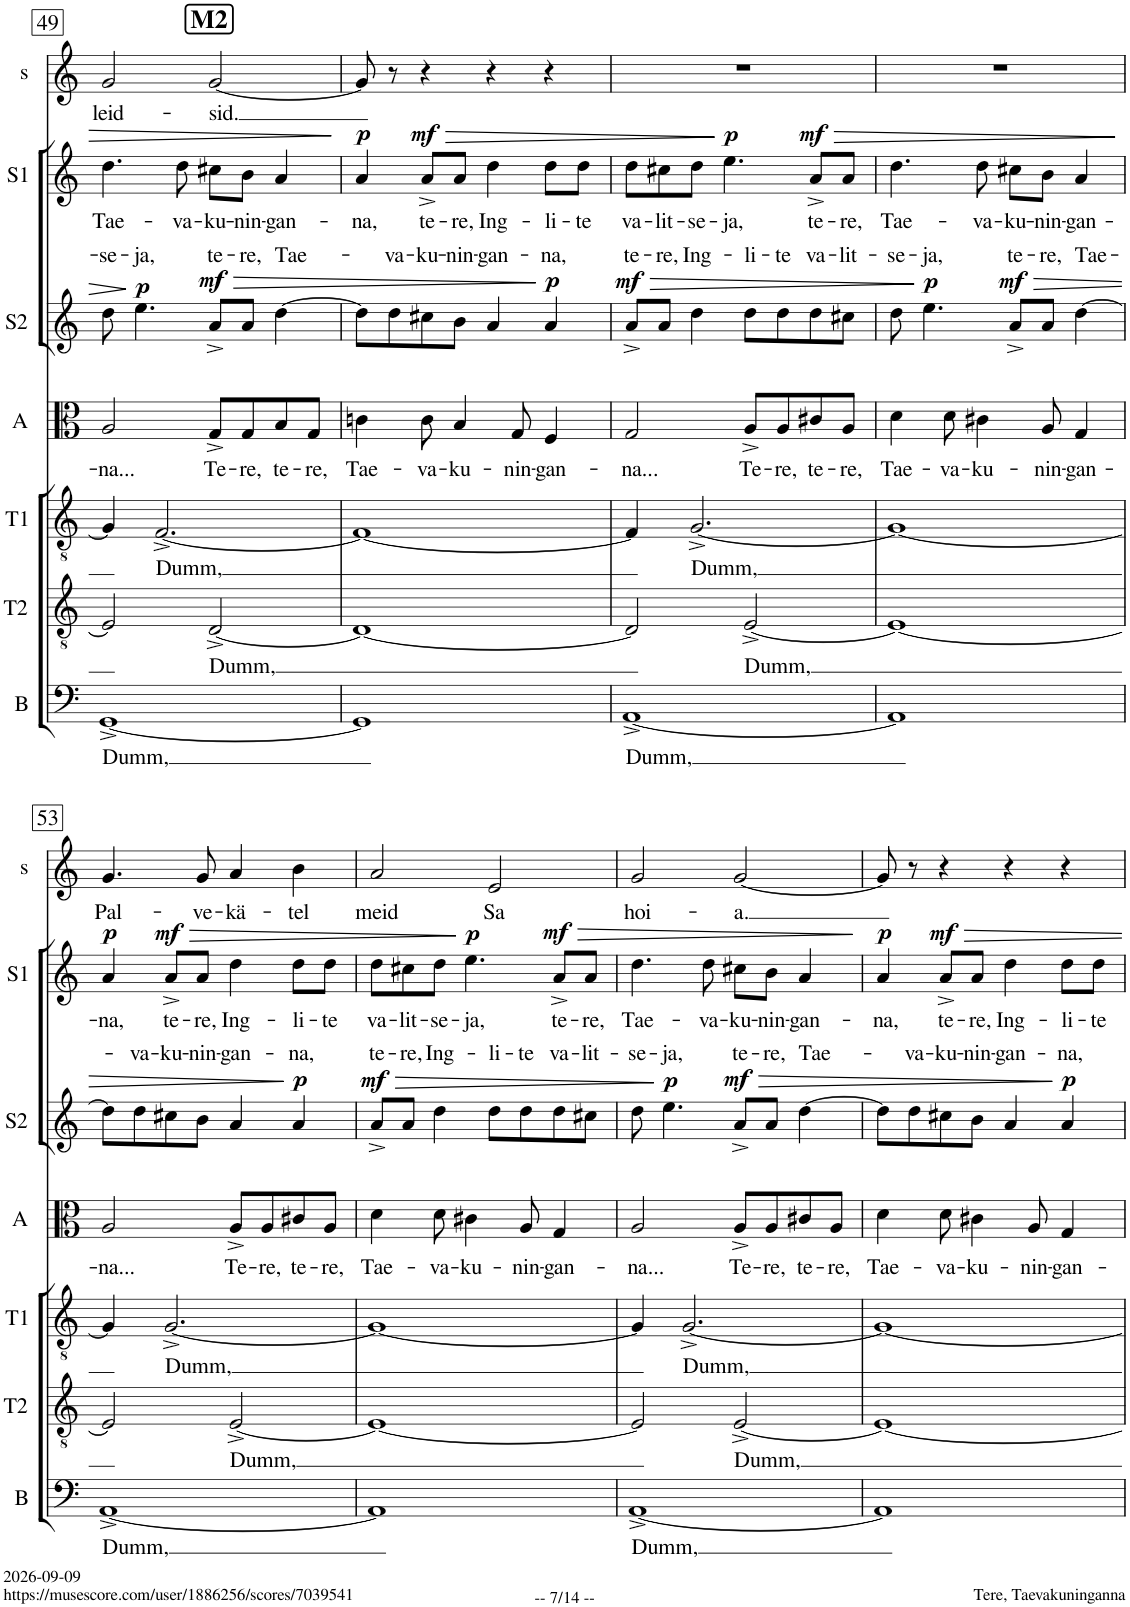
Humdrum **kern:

**kern	**text	**kern	**text	**kern	**text	**kern	**text	**kern	**text	**dynam	**kern	**text	**dynam	**kern	**text
*part7	*part7	*part6	*part6	*part5	*part5	*part4	*part4	*part3	*part3	*part3	*part2	*part2	*part2	*part1	*part1
*staff7	*staff7	*staff6	*staff6	*staff5	*staff5	*staff4	*staff4	*staff3	*staff3	*staff3	*staff2	*staff2	*staff2	*staff1	*staff1
*I"Bass	*	*I"Tenor II	*	*I"Tenor I	*	*I"Alto	*	*I"Soprano II	*	*	*I"Soprano I	*	*	*I"Solo	*
*I'B	*	*I'T2	*	*I'T1	*	*I'A	*	*I'S2	*	*	*I'S1	*	*	*I's	*
!!LO:PB:g=z
*clefF4	*	*clefGv2	*	*clefGv2	*	*clefC3	*	*clefG2	*	*	*clefG2	*	*	*clefG2	*
*	*	*	*	*	*	*Trd1c2	*	*	*	*	*	*	*	*	*
*k[]	*	*k[]	*	*k[]	*	*k[]	*	*k[]	*	*	*k[]	*	*	*k[]	*
*M4/4	*	*M4/4	*	*M4/4	*	*M4/4	*	*M4/4	*	*	*M4/4	*	*	*M4/4	*
!!LO:REH:place=s1:a:B:cj:fs=14:t=M2:qo=2
=49	=49	=49	=49	=49	=49	=49	=49	=49	=49	=49	=49	=49	=49	=49	=49
!	!LO:LY:b	!	!	!	!	!	!LO:LY:b	!	!LO:LY:a	!	!	!LO:LY:b	!	!	!LO:LY:b
[1GG^	Dumm,	2E/]	.	4G/]	.	2A/	-na...	8dd\	-se-	.	4.dd\	Tae-	.	2g/	leid-
!	!	!	!	!	!	!	!	!	!LO:LY:a	!LO:DY:a	!	!	!	!	!
.	.	.	.	.	.	.	.	4.ee\	-ja,	p	.	.	.	.	.
!	!	!	!	!	!LO:LY:b	!	!	!	!	!	!	!	!	!	!
.	.	.	.	[2.F^/	Dumm,	.	.	.	.	.	.	.	.	.	.
!	!	!	!	!	!	!	!	!	!	!	!	!LO:LY:b	!	!	!
.	.	.	.	.	.	.	.	.	.	.	8dd\	-va-	.	.	.
!	!	!	!LO:LY:b	!	!	!	!LO:LY:b	!	!LO:LY:a	!LO:HP:b	!	!LO:LY:b	!	!	!LO:LY:b
!	!	!	!	!	!	!	!	!	!	!LO:DY:n=1:a	!	!	!	!	!
.	.	[2D^/	Dumm,	.	.	8G^/L	Te-	8a^/L	te-	> mf	8cc#X\L	-ku-	.	[2g/	-sid.
!	!	!	!	!	!	!	!LO:LY:b	!	!LO:LY:a	!	!	!LO:LY:b	!	!	!
.	.	.	.	.	.	8G/	-re,	8a/J	-re,	.	8b\J	-nin-	.	.	.
!	!	!	!	!	!	!	!LO:LY:b	!	!LO:LY:a	!	!	!LO:LY:b	!	!	!
.	.	.	.	.	.	8B/	te-	[4dd\	Tae-	.	4a/	-gan-	.	.	.
!	!	!	!	!	!	!	!LO:LY:b	!	!	!	!	!	!	!	!
.	.	.	.	.	.	8G/J	-re,	.	.	.	.	.	.	.	.
=50	=50	=50	=50	=50	=50	=50	=50	=50	=50	=50	=50	=50	=50	=50	=50
!	!	!	!	!	!	!	!LO:LY:b	!	!	!	!	!LO:LY:b	!LO:DY:a	!	!
1GG]	.	1D_	.	1F_	.	4cn\	Tae-	8dd\L]	.	.	4a/	-na,	p	8g/]	.
!	!	!	!	!	!	!	!	!	!LO:LY:a	!	!	!	!	!	!
.	.	.	.	.	.	.	.	8dd\	-va-	.	.	.	.	8r	.
!	!	!	!	!	!	!	!LO:LY:b	!	!LO:LY:a	!	!	!LO:LY:b	!LO:HP:b	!	!
!	!	!	!	!	!	!	!	!	!	!	!	!	!LO:DY:n=1:a	!	!
.	.	.	.	.	.	8c\	-va-	8cc#X\	-ku-	.	8a^/L	te-	> mf	4r	.
!	!	!	!	!	!	!	!LO:LY:b	!	!LO:LY:a	!	!	!LO:LY:b	!	!	!
.	.	.	.	.	.	4B/	-ku-	8b\J	-nin-	.	8a/J	-re,	.	.	.
!	!	!	!	!	!	!	!	!	!LO:LY:a	!	!	!LO:LY:b	!	!	!
.	.	.	.	.	.	.	.	4a/	-gan-	.	4dd\	Ing-	.	4r	.
!	!	!	!	!	!	!	!LO:LY:b	!	!	!	!	!	!	!	!
.	.	.	.	.	.	8G/	-nin-	.	.	.	.	.	.	.	.
!	!	!	!	!	!	!	!LO:LY:b	!	!LO:LY:a	!LO:DY:n=1:a	!	!LO:LY:b	!	!	!
.	.	.	.	.	.	4F/	-gan-	4a/	-na,	] p	8dd\L	-li-	.	4r	.
!	!	!	!	!	!	!	!	!	!	!	!	!LO:LY:b	!	!	!
.	.	.	.	.	.	.	.	.	.	.	8dd\J	-te	.	.	.
=51	=51	=51	=51	=51	=51	=51	=51	=51	=51	=51	=51	=51	=51	=51	=51
!	!LO:LY:b	!	!	!	!	!	!LO:LY:b	!	!LO:LY:a	!LO:HP:b	!	!LO:LY:b	!	!	!
!	!	!	!	!	!	!	!	!	!	!LO:DY:n=1:a	!	!	!	!	!
[1AA^	Dumm,	2D/]	.	4F/]	.	2G/	-na...	8a^/L	te-	> mf	8dd\L	va-	.	1r	.
!	!	!	!	!	!	!	!	!	!LO:LY:a	!	!	!LO:LY:b	!	!	!
.	.	.	.	.	.	.	.	8a/J	-re,	.	8cc#X\	-lit-	.	.	.
!	!	!	!	!	!LO:LY:b	!	!	!	!LO:LY:a	!	!	!LO:LY:b	!	!	!
.	.	.	.	[2.G^/	Dumm,	.	.	4dd\	Ing-	.	8dd\J	-se-	.	.	.
!	!	!	!	!	!	!	!	!	!	!	!	!LO:LY:b	!LO:DY:n=1:a	!	!
.	.	.	.	.	.	.	.	.	.	.	4.ee\	-ja,	] p	.	.
!	!	!	!LO:LY:b	!	!	!	!LO:LY:b	!	!LO:LY:a	!	!	!	!	!	!
.	.	[2E^/	Dumm,	.	.	8A^/L	Te-	8dd\L	-li-	.	.	.	.	.	.
!	!	!	!	!	!	!	!LO:LY:b	!	!LO:LY:a	!	!	!	!	!	!
.	.	.	.	.	.	8A/	-re,	8dd\	-te	.	.	.	.	.	.
!	!	!	!	!	!	!	!LO:LY:b	!	!LO:LY:a	!	!	!LO:LY:b	!LO:HP:b	!	!
!	!	!	!	!	!	!	!	!	!	!	!	!	!LO:DY:n=2:a	!	!
.	.	.	.	.	.	8c#X/	te-	8dd\	va-	.	8a^/L	te-	> mf	.	.
!	!	!	!	!	!	!	!LO:LY:b	!	!LO:LY:a	!	!	!LO:LY:b	!	!	!
.	.	.	.	.	.	8A/J	-re,	8cc#X\J	-lit-	.	8a/J	-re,	.	.	.
=52	=52	=52	=52	=52	=52	=52	=52	=52	=52	=52	=52	=52	=52	=52	=52
!	!	!	!	!	!	!	!LO:LY:b	!	!LO:LY:a	!	!	!LO:LY:b	!	!	!
1AA]	.	1E_	.	1G_	.	4d\	Tae-	8dd\	-se-	.	4.dd\	Tae-	.	1r	.
!	!	!	!	!	!	!	!	!	!LO:LY:a	!LO:DY:n=1:a	!	!	!	!	!
.	.	.	.	.	.	.	.	4.ee\	-ja,	] p	.	.	.	.	.
!	!	!	!	!	!	!	!LO:LY:b	!	!	!	!	!	!	!	!
.	.	.	.	.	.	8d\	-va-	.	.	.	.	.	.	.	.
!	!	!	!	!	!	!	!LO:LY:b	!	!	!	!	!LO:LY:b	!	!	!
.	.	.	.	.	.	4c#X\	-ku-	.	.	.	8dd\	-va-	.	.	.
!	!	!	!	!	!	!	!	!	!LO:LY:a	!LO:HP:b	!	!LO:LY:b	!	!	!
!	!	!	!	!	!	!	!	!	!	!LO:DY:n=2:a	!	!	!	!	!
.	.	.	.	.	.	.	.	8a^/L	te-	> mf	8cc#X\L	-ku-	.	.	.
!	!	!	!	!	!	!	!LO:LY:b	!	!LO:LY:a	!	!	!LO:LY:b	!	!	!
.	.	.	.	.	.	8A/	-nin-	8a/J	-re,	.	8b\J	-nin-	.	.	.
!	!	!	!	!	!	!	!LO:LY:b	!	!LO:LY:a	!	!	!LO:LY:b	!	!	!
.	.	.	.	.	.	4G/	-gan-	[4dd\	Tae-	.	4a/	-gan-	.	.	.
.	.	.	.	.	.	.	.	.	.	.	.	.	]	.	.
!!LO:LB:g=z
=53	=53	=53	=53	=53	=53	=53	=53	=53	=53	=53	=53	=53	=53	=53	=53
!	!LO:LY:b	!	!	!	!	!	!LO:LY:b	!	!	!	!	!LO:LY:b	!LO:DY:a	!	!LO:LY:b
[1AA^	Dumm,	2E/]	.	4G/]	.	2A/	-na...	8dd\L]	.	.	4a/	-na,	p	4.g/	Pal-
!	!	!	!	!	!	!	!	!	!LO:LY:a	!	!	!	!	!	!
.	.	.	.	.	.	.	.	8dd\	-va-	.	.	.	.	.	.
!	!	!	!	!	!LO:LY:b	!	!	!	!LO:LY:a	!	!	!LO:LY:b	!LO:HP:b	!	!
!	!	!	!	!	!	!	!	!	!	!	!	!	!LO:DY:n=1:a	!	!
.	.	.	.	[2.G^/	Dumm,	.	.	8cc#X\	-ku-	.	8a^/L	te-	> mf	.	.
!	!	!	!	!	!	!	!	!	!LO:LY:a	!	!	!LO:LY:b	!	!	!LO:LY:b
.	.	.	.	.	.	.	.	8b\J	-nin-	.	8a/J	-re,	.	8g/	-ve-
!	!	!	!LO:LY:b	!	!	!	!LO:LY:b	!	!LO:LY:a	!	!	!LO:LY:b	!	!	!LO:LY:b
.	.	[2E^/	Dumm,	.	.	8A^/L	Te-	4a/	-gan-	.	4dd\	Ing-	.	4a/	-kä-
!	!	!	!	!	!	!	!LO:LY:b	!	!	!	!	!	!	!	!
.	.	.	.	.	.	8A/	-re,	.	.	.	.	.	.	.	.
!	!	!	!	!	!	!	!LO:LY:b	!	!LO:LY:a	!LO:DY:n=1:a	!	!LO:LY:b	!	!	!LO:LY:b
.	.	.	.	.	.	8c#X/	te-	4a/	-na,	] p	8dd\L	-li-	.	4b\	-tel
!	!	!	!	!	!	!	!LO:LY:b	!	!	!	!	!LO:LY:b	!	!	!
.	.	.	.	.	.	8A/J	-re,	.	.	.	8dd\J	-te	.	.	.
=54	=54	=54	=54	=54	=54	=54	=54	=54	=54	=54	=54	=54	=54	=54	=54
!	!	!	!	!	!	!	!LO:LY:b	!	!LO:LY:a	!LO:HP:b	!	!LO:LY:b	!	!	!LO:LY:b
!	!	!	!	!	!	!	!	!	!	!LO:DY:n=1:a	!	!	!	!	!
1AA]	.	1E_	.	1G_	.	4d\	Tae-	8a^/L	te-	> mf	8dd\L	va-	.	2a/	meid
!	!	!	!	!	!	!	!	!	!LO:LY:a	!	!	!LO:LY:b	!	!	!
.	.	.	.	.	.	.	.	8a/J	-re,	.	8cc#X\	-lit-	.	.	.
!	!	!	!	!	!	!	!LO:LY:b	!	!LO:LY:a	!	!	!LO:LY:b	!	!	!
.	.	.	.	.	.	8d\	-va-	4dd\	Ing-	.	8dd\J	-se-	.	.	.
!	!	!	!	!	!	!	!LO:LY:b	!	!	!	!	!LO:LY:b	!LO:DY:n=1:a	!	!
.	.	.	.	.	.	4c#X\	-ku-	.	.	.	4.ee\	-ja,	] p	.	.
!	!	!	!	!	!	!	!	!	!LO:LY:a	!	!	!	!	!	!LO:LY:b
.	.	.	.	.	.	.	.	8dd\L	-li-	.	.	.	.	2e/	Sa
!	!	!	!	!	!	!	!LO:LY:b	!	!LO:LY:a	!	!	!	!	!	!
.	.	.	.	.	.	8A/	-nin-	8dd\	-te	.	.	.	.	.	.
!	!	!	!	!	!	!	!LO:LY:b	!	!LO:LY:a	!	!	!LO:LY:b	!LO:HP:b	!	!
!	!	!	!	!	!	!	!	!	!	!	!	!	!LO:DY:n=2:a	!	!
.	.	.	.	.	.	4G/	-gan-	8dd\	va-	.	8a^/L	te-	> mf	.	.
!	!	!	!	!	!	!	!	!	!LO:LY:a	!	!	!LO:LY:b	!	!	!
.	.	.	.	.	.	.	.	8cc#X\J	-lit-	.	8a/J	-re,	.	.	.
=55	=55	=55	=55	=55	=55	=55	=55	=55	=55	=55	=55	=55	=55	=55	=55
!	!LO:LY:b	!	!	!	!	!	!LO:LY:b	!	!LO:LY:a	!	!	!LO:LY:b	!	!	!LO:LY:b
[1AA^	Dumm,	2E/]	.	4G/]	.	2A/	-na...	8dd\	-se-	.	4.dd\	Tae-	.	2g/	hoi-
!	!	!	!	!	!	!	!	!	!LO:LY:a	!LO:DY:n=1:a	!	!	!	!	!
.	.	.	.	.	.	.	.	4.ee\	-ja,	] p	.	.	.	.	.
!	!	!	!	!	!LO:LY:b	!	!	!	!	!	!	!	!	!	!
.	.	.	.	[2.G^/	Dumm,	.	.	.	.	.	.	.	.	.	.
!	!	!	!	!	!	!	!	!	!	!	!	!LO:LY:b	!	!	!
.	.	.	.	.	.	.	.	.	.	.	8dd\	-va-	.	.	.
!	!	!	!LO:LY:b	!	!	!	!LO:LY:b	!	!LO:LY:a	!LO:HP:b	!	!LO:LY:b	!	!	!LO:LY:b
!	!	!	!	!	!	!	!	!	!	!LO:DY:n=2:a	!	!	!	!	!
.	.	[2E^/	Dumm,	.	.	8A^/L	Te-	8a^/L	te-	> mf	8cc#X\L	-ku-	.	[2g/	-a.
!	!	!	!	!	!	!	!LO:LY:b	!	!LO:LY:a	!	!	!LO:LY:b	!	!	!
.	.	.	.	.	.	8A/	-re,	8a/J	-re,	.	8b\J	-nin-	.	.	.
!	!	!	!	!	!	!	!LO:LY:b	!	!LO:LY:a	!	!	!LO:LY:b	!	!	!
.	.	.	.	.	.	8c#X/	te-	[4dd\	Tae-	.	4a/	-gan-	.	.	.
!	!	!	!	!	!	!	!LO:LY:b	!	!	!	!	!	!	!	!
.	.	.	.	.	.	8A/J	-re,	.	.	.	.	.	.	.	.
.	.	.	.	.	.	.	.	.	.	.	.	.	]	.	.
=56	=56	=56	=56	=56	=56	=56	=56	=56	=56	=56	=56	=56	=56	=56	=56
!	!	!	!	!	!	!	!LO:LY:b	!	!	!	!	!LO:LY:b	!LO:DY:a	!	!
1AA]	.	1E_	.	1G_	.	4d\	Tae-	8dd\L]	.	.	4a/	-na,	p	8g/]	.
!	!	!	!	!	!	!	!	!	!LO:LY:a	!	!	!	!	!	!
.	.	.	.	.	.	.	.	8dd\	-va-	.	.	.	.	8r	.
!	!	!	!	!	!	!	!LO:LY:b	!	!LO:LY:a	!	!	!LO:LY:b	!LO:DY:a	!	!
.	.	.	.	.	.	8d\	-va-	8cc#X\	-ku-	.	8a^/L	te-	mf	4r	.
!	!	!	!	!	!	!	!LO:LY:b	!	!LO:LY:a	!	!	!LO:LY:b	!	!	!
.	.	.	.	.	.	4c#X\	-ku-	8b\J	-nin-	.	8a/J	-re,	.	.	.
!	!	!	!	!	!	!	!	!	!LO:LY:a	!	!	!LO:LY:b	!	!	!
.	.	.	.	.	.	.	.	4a/	-gan-	.	4dd\	Ing-	.	4r	.
!	!	!	!	!	!	!	!LO:LY:b	!	!	!	!	!	!	!	!
.	.	.	.	.	.	8A/	-nin-	.	.	.	.	.	.	.	.
!	!	!	!	!	!	!	!LO:LY:b	!	!LO:LY:a	!LO:DY:n=1:a	!	!LO:LY:b	!	!	!
.	.	.	.	.	.	4G/	-gan-	4a/	-na,	] p	8dd\L	-li-	.	4r	.
!	!	!	!	!	!	!	!	!	!	!	!	!LO:LY:b	!	!	!
.	.	.	.	.	.	.	.	.	.	.	8dd\J	-te	.	.	.
=	=	=	=	=	=	=	=	=	=	=	=	=	=	=	=
*-	*-	*-	*-	*-	*-	*-	*-	*-	*-	*-	*-	*-	*-	*-	*-
